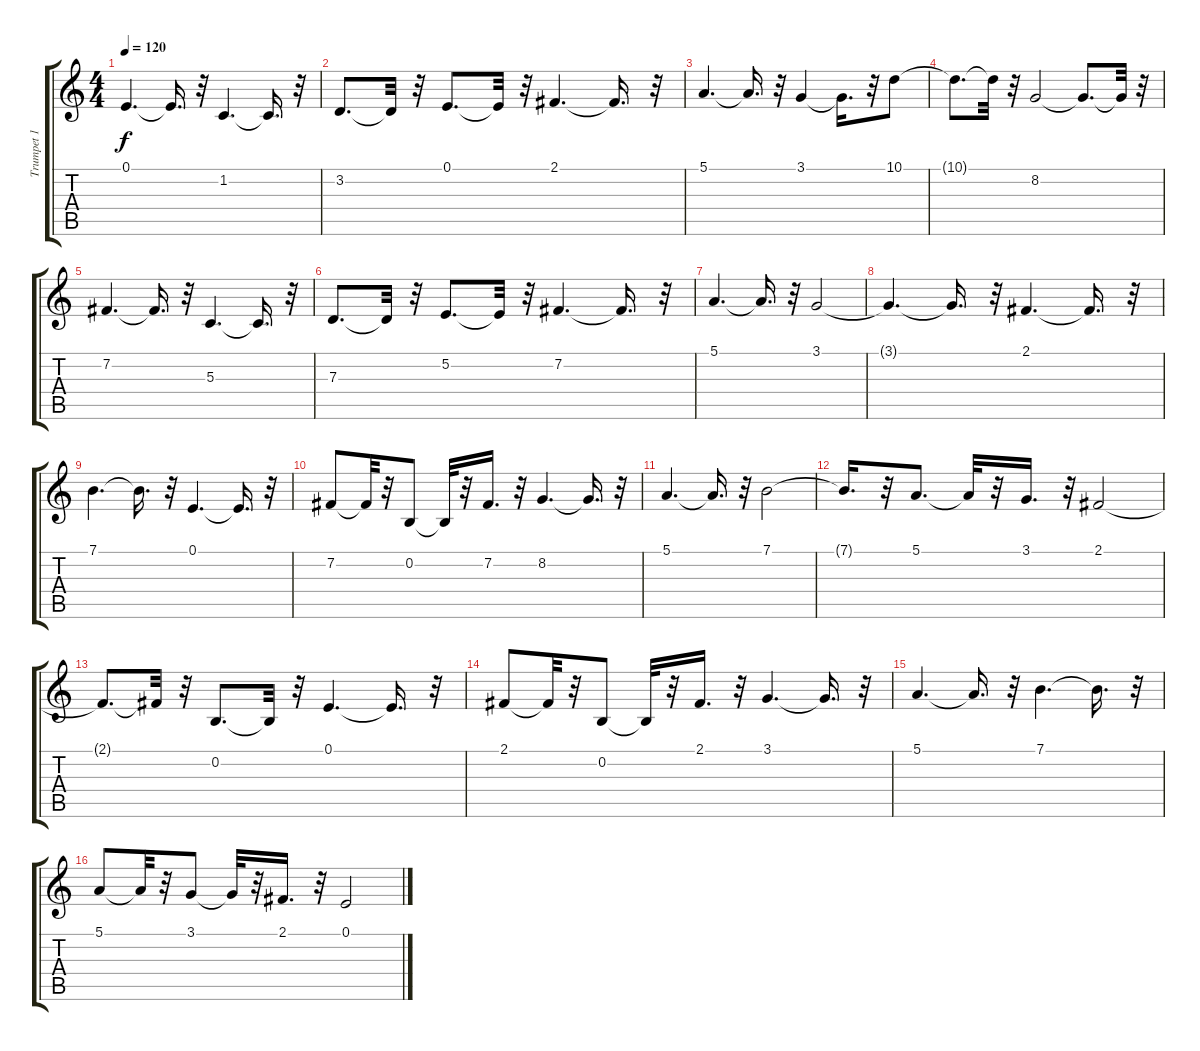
\track ("Trumpet 1 #2 (MIDI)" "Trumpet 1 ") {instrument trumpet}
\staff {score tabs}
\tuning (E4 B3 G3 D3 A2 E2) {hide}
\ts (4 4)
\tempo 120
\clef g2
\ks c
0.1{t}.4{d dy f} 0.1{t}.16{d} r.32 1.2.4{d} 1.2{t}.16{d} r.32 |
3.2.8{d} 3.2{t}.32 r.32 0.1.8{d} 0.1{t}.32 r.32 2.1.4{d} 2.1{t}.16{d} r.32 |
5.1.4{d} 5.1{t}.16{d} r.32 3.1.4 3.1{t}.16{d} r.32 10.1.8 |
10.1{t}.8{d} 10.1{t}.32 r.32 8.2.2 8.2{t}.8{d} 8.2{t}.32 r.32 |
7.2.4{d} 7.2{t}.16{d} r.32 5.3.4{d} 5.3{t}.16{d} r.32 |
7.3.8{d} 7.3{t}.32 r.32 5.2.8{d} 5.2{t}.32 r.32 7.2.4{d} 7.2{t}.16{d} r.32 |
5.1.4{d} 5.1{t}.16{d} r.32 3.1.2 |
3.1{t}.4{d} 3.1{t}.16{d} r.32 2.1.4{d} 2.1{t}.16{d} r.32 |
7.1.4{d} 7.1{t}.16{d} r.32 0.1.4{d} 0.1{t}.16{d} r.32 |
7.2.8 7.2{t}.32 r.32 0.2.8 0.2{t}.32 r.32 7.2.16{d} r.32 8.2.4{d} 8.2{t}.16{d} r.32 |
5.1.4{d} 5.1{t}.16{d} r.32 7.1.2 |
7.1{t}.16{d} r.32 5.1.8{d} 5.1{t}.32 r.32 3.1.16{d} r.32 2.1.2 |
2.1{t}.8{d} 2.1{t}.32 r.32 0.2.8{d} 0.2{t}.32 r.32 0.1.4{d} 0.1{t}.16{d} r.32 |
2.1.8 2.1{t}.32 r.32 0.2.8 0.2{t}.32 r.32 2.1.16{d} r.32 3.1.4{d} 3.1{t}.16{d} r.32 |
5.1.4{d} 5.1{t}.16{d} r.32 7.1.4{d} 7.1{t}.16{d} r.32 |
5.1.8 5.1{t}.32 r.32 3.1.8 3.1{t}.32 r.32 2.1.16{d} r.32 0.1.2
